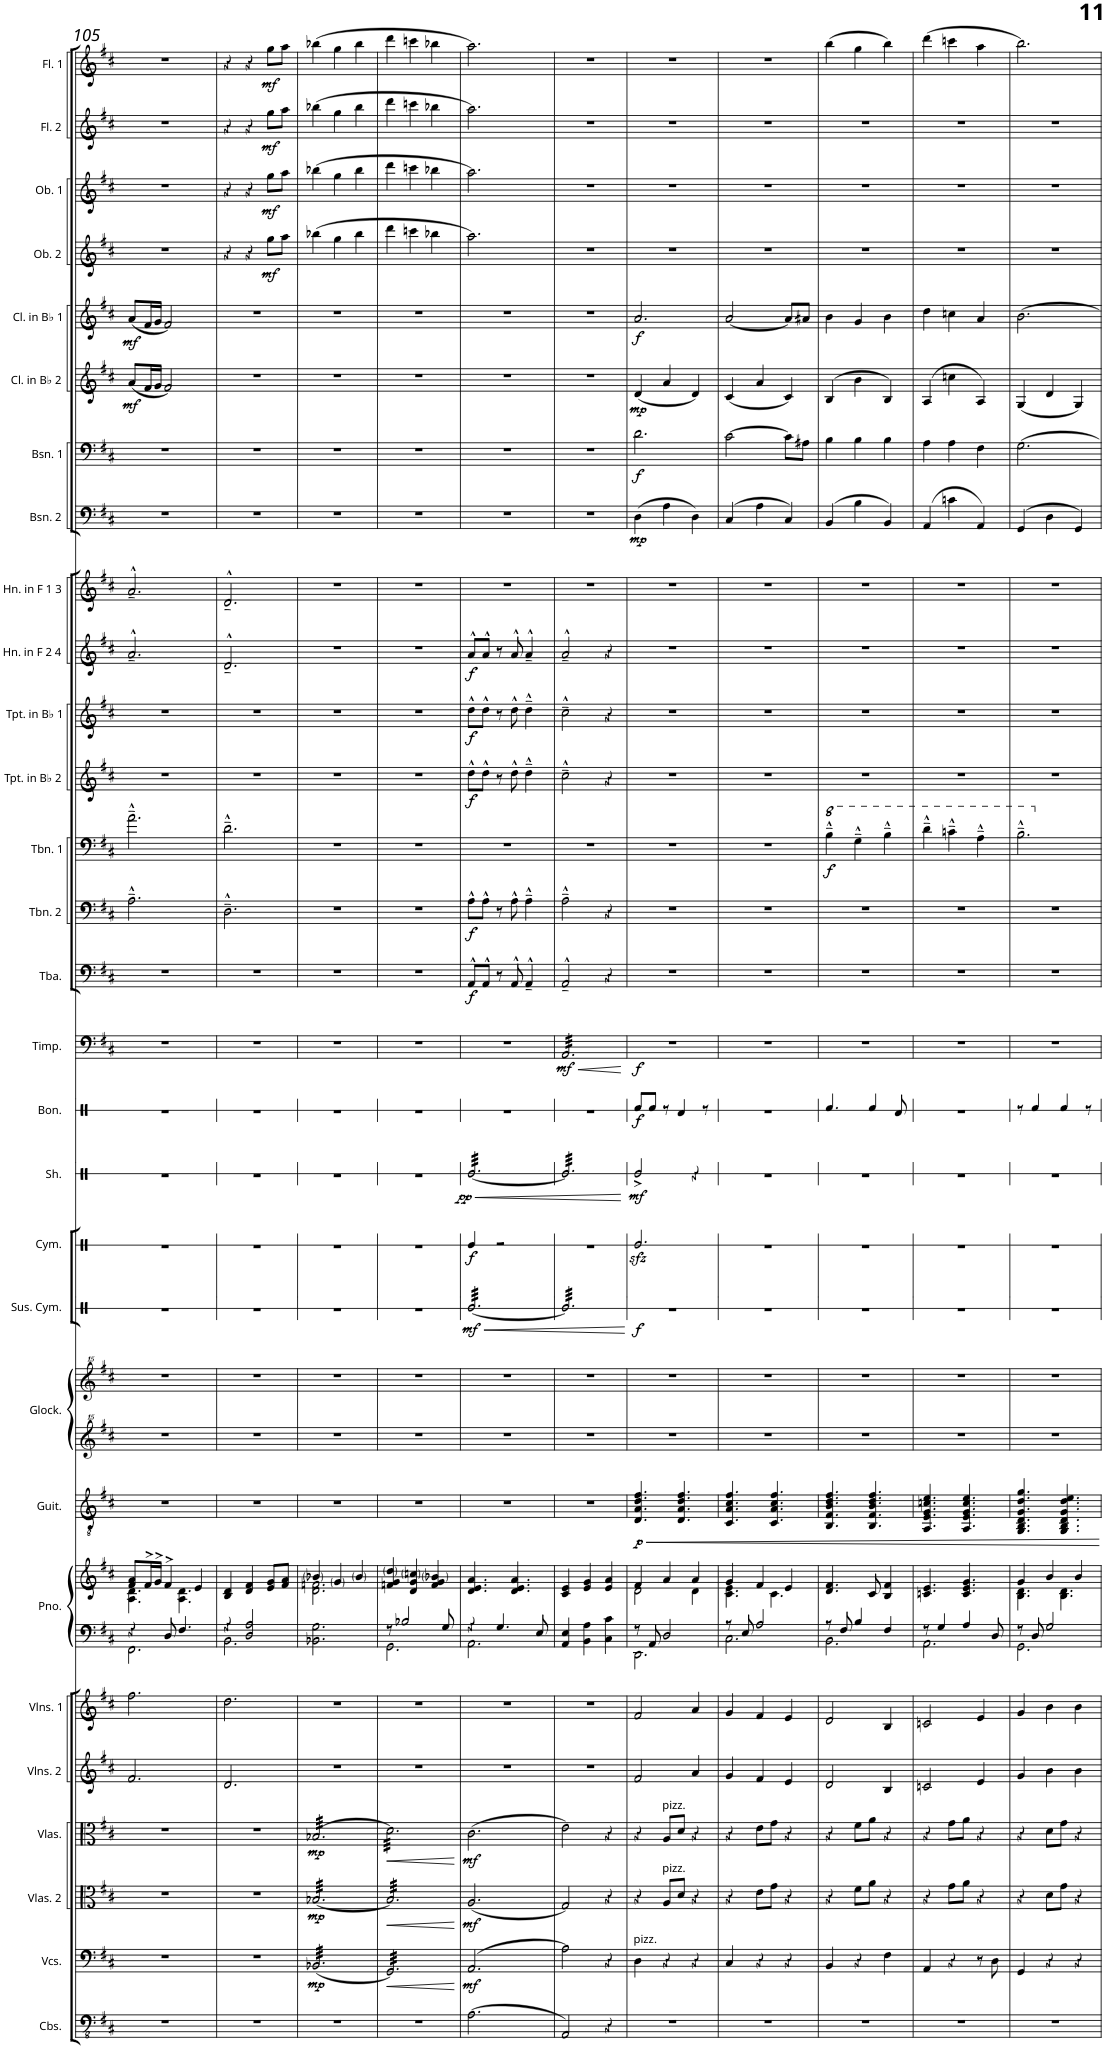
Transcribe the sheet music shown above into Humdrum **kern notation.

**kern	**kern	**dynam	**kern	**dynam	**kern	**dynam	**kern	**kern	**kern	**kern	**kern	**dynam	**kern	**kern	**kern	**dynam	**kern	**dynam	**kern	**dynam	**kern	**dynam	**kern	**dynam	**kern	**dynam	**kern	**dynam	**kern	**dynam	**kern	**dynam	**kern	**dynam	**kern	**dynam	**kern	**kern	**dynam	**kern	**dynam	**kern	**dynam	**kern	**dynam	**kern	**dynam	**kern	**dynam	**kern	**dynam	**kern	**dynam
*part29	*part28	*part28	*part27	*part27	*part26	*part26	*part25	*part24	*part23	*part23	*part22	*part22	*part21	*part21	*part20	*part20	*part19	*part19	*part18	*part18	*part17	*part17	*part16	*part16	*part15	*part15	*part14	*part14	*part13	*part13	*part12	*part12	*part11	*part11	*part10	*part10	*part9	*part8	*part8	*part7	*part7	*part6	*part6	*part5	*part5	*part4	*part4	*part3	*part3	*part2	*part2	*part1	*part1
*staff31	*staff30	*staff30	*staff29	*staff29	*staff28	*staff28	*staff27	*staff26	*staff25	*staff24	*staff23	*staff23	*staff22	*staff21	*staff20	*staff20	*staff19	*staff19	*staff18	*staff18	*staff17	*staff17	*staff16	*staff16	*staff15	*staff15	*staff14	*staff14	*staff13	*staff13	*staff12	*staff12	*staff11	*staff11	*staff10	*staff10	*staff9	*staff8	*staff8	*staff7	*staff7	*staff6	*staff6	*staff5	*staff5	*staff4	*staff4	*staff3	*staff3	*staff2	*staff2	*staff1	*staff1
*I"Contrabasses	*I"Violoncellos	*	*I"Violas 2	*	*I"Violas	*	*I"Violins 2	*I"Violins 1	*I"Piano	*	*I"Classical Guitar	*	*I"Glockenspiel	*	*I"Suspended Cymbal	*	*I"Cymbals	*	*I"Shaker	*	*I"Bongos	*	*I"Timpani	*	*I"Tuba	*	*I"Trombone 2	*	*I"Trombone 1	*	*I"Trumpet in Bb 2	*	*I"Trumpet in Bb 1	*	*I"Horn in F 2 &amp; 4	*	*I"Horn in F 1 &amp; 3	*I"Bassoon 2	*	*I"Bassoon 1	*	*I"Clarinet in Bb 2	*	*I"Clarinet in Bb 1	*	*I"Oboe 2	*	*I"Oboe 1	*	*I"Flute 2	*	*I"Flute 1	*
*I'Cbs.	*I'Vcs.	*	*I'Vlas. 2	*	*I'Vlas.	*	*I'Vlns. 2	*I'Vlns. 1	*I'Pno.	*	*I'Guit.	*	*I'Glock.	*	*I'Sus. Cym.	*	*I'Cym.	*	*I'Sh.	*	*I'Bon.	*	*I'Timp.	*	*I'Tba.	*	*I'Tbn. 2	*	*I'Tbn. 1	*	*I'Tpt. in Bb 2	*	*I'Tpt. in Bb 1	*	*I'Hn. in F 2 4	*	*I'Hn. in F 1 3	*I'Bsn. 2	*	*I'Bsn. 1	*	*I'Cl. in Bb 2	*	*I'Cl. in Bb 1	*	*I'Ob. 2	*	*I'Ob. 1	*	*I'Fl. 2	*	*I'Fl. 1	*
!!LO:PB:g=z
*clefFv4	*clefF4	*	*clefC3	*	*clefC3	*	*clefG2	*clefG2	*clefF4	*clefG2	*clefGv2	*	*clefG^^2	*clefG^^2	*clefX	*	*clefX	*	*clefX	*	*clefX	*	*clefF4	*	*clefF4	*	*clefF4	*	*clefF4	*	*clefG2	*	*clefG2	*	*clefG2	*	*clefG2	*clefF4	*	*clefF4	*	*clefG2	*	*clefG2	*	*clefG2	*	*clefG2	*	*clefG2	*	*clefG2	*
*	*	*	*	*	*	*	*	*	*	*	*	*	*	*	*	*	*	*	*	*	*	*	*	*	*	*	*	*	*	*	*Trd1c2	*	*Trd1c2	*	*Trd4c7	*	*Trd4c7	*	*	*	*	*Trd1c2	*	*Trd1c2	*	*	*	*	*	*	*	*	*
*k[f#c#]	*k[f#c#]	*	*k[f#c#]	*	*k[f#c#]	*	*k[f#c#]	*k[f#c#]	*k[f#c#]	*k[f#c#]	*k[f#c#]	*	*k[f#c#]	*k[f#c#]	*k[]	*	*k[]	*	*k[]	*	*k[]	*	*k[f#c#]	*	*k[f#c#]	*	*k[f#c#]	*	*k[f#c#]	*	*k[f#c#]	*	*k[f#c#]	*	*k[f#c#]	*	*k[f#c#]	*k[f#c#]	*	*k[f#c#]	*	*k[f#c#]	*	*k[f#c#]	*	*k[f#c#]	*	*k[f#c#]	*	*k[f#c#]	*	*k[f#c#]	*
*M3/4	*M3/4	*	*M3/4	*	*M3/4	*	*M3/4	*M3/4	*M3/4	*M3/4	*M3/4	*	*M3/4	*M3/4	*M3/4	*	*M3/4	*	*M3/4	*	*M3/4	*	*M3/4	*	*M3/4	*	*M3/4	*	*M3/4	*	*M3/4	*	*M3/4	*	*M3/4	*	*M3/4	*M3/4	*	*M3/4	*	*M3/4	*	*M3/4	*	*M3/4	*	*M3/4	*	*M3/4	*	*M3/4	*
=105	=105	=105	=105	=105	=105	=105	=105	=105	=105	=105	=105	=105	=105	=105	=105	=105	=105	=105	=105	=105	=105	=105	=105	=105	=105	=105	=105	=105	=105	=105	=105	=105	=105	=105	=105	=105	=105	=105	=105	=105	=105	=105	=105	=105	=105	=105	=105	=105	=105	=105	=105	=105	=105
*	*	*	*	*	*	*	*	*	*^	*^	*	*	*	*	*	*	*	*	*	*	*	*	*	*	*	*	*	*	*	*	*	*	*	*	*	*	*	*	*	*	*	*	*	*	*	*	*	*	*	*	*	*	*
!	!	!	!	!	!	!	!	!	!	!	!	!	!	!	!	!	!	!	!	!	!	!	!	!	!	!	!	!	!	!	!	!	!	!	!	!	!	!	!	!	!	!	!	!	!LO:DY:b	!	!LO:DY:b	!	!	!	!	!	!	!	!
2.r	2.r	.	2.r	.	2.r	.	2.f#/	2.ff#\	4r	2.FF#\	8f#/ 8a/L	4.A\ 4.d\	2.r	.	2.r	2.r	2.r	.	2.r	.	2.r	.	2.r	.	2.r	.	2.r	.	2.A~^^\	.	2.a~^^\	.	2.r	.	2.r	.	2.a~^^/	.	2.a~^^/	2.r	.	2.r	.	(8a/L	mf	(8a/L	mf	2.r	.	2.r	.	2.r	.	2.r	.
.	.	.	.	.	.	.	.	.	.	.	16f#^/L	.	.	.	.	.	.	.	.	.	.	.	.	.	.	.	.	.	.	.	.	.	.	.	.	.	.	.	.	.	.	.	.	16f#/L	.	16f#/L	.	.	.	.	.	.	.	.	.
.	.	.	.	.	.	.	.	.	.	.	16g^/JJ	.	.	.	.	.	.	.	.	.	.	.	.	.	.	.	.	.	.	.	.	.	.	.	.	.	.	.	.	.	.	.	.	16g/JJ	.	16g/JJ	.	.	.	.	.	.	.	.	.
.	.	.	.	.	.	.	.	.	8D/	.	4f#^/	.	.	.	.	.	.	.	.	.	.	.	.	.	.	.	.	.	.	.	.	.	.	.	.	.	.	.	.	.	.	.	.	2f#/)	.	2f#/)	.	.	.	.	.	.	.	.	.
.	.	.	.	.	.	.	.	.	4.F#/	.	.	4.A\ 4.d\	.	.	.	.	.	.	.	.	.	.	.	.	.	.	.	.	.	.	.	.	.	.	.	.	.	.	.	.	.	.	.	.	.	.	.	.	.	.	.	.	.	.	.
.	.	.	.	.	.	.	.	.	.	.	4e/	.	.	.	.	.	.	.	.	.	.	.	.	.	.	.	.	.	.	.	.	.	.	.	.	.	.	.	.	.	.	.	.	.	.	.	.	.	.	.	.	.	.	.	.
*	*	*	*	*	*	*	*	*	*	*	*v	*v	*	*	*	*	*	*	*	*	*	*	*	*	*	*	*	*	*	*	*	*	*	*	*	*	*	*	*	*	*	*	*	*	*	*	*	*	*	*	*	*	*	*	*
=106	=106	=106	=106	=106	=106	=106	=106	=106	=106	=106	=106	=106	=106	=106	=106	=106	=106	=106	=106	=106	=106	=106	=106	=106	=106	=106	=106	=106	=106	=106	=106	=106	=106	=106	=106	=106	=106	=106	=106	=106	=106	=106	=106	=106	=106	=106	=106	=106	=106	=106	=106	=106	=106	=106
2.r	2.r	.	2.r	.	2.r	.	2.d/	2.dd\	4r	2.BB\	4B/ 4d/	2.r	.	2.r	2.r	2.r	.	2.r	.	2.r	.	2.r	.	2.r	.	2.r	.	2.D~^^\	.	2.d~^^\	.	2.r	.	2.r	.	2.d~^^/	.	2.d~^^/	2.r	.	2.r	.	2.r	.	2.r	.	4r	.	4r	.	4r	.	4r	.
.	.	.	.	.	.	.	.	.	2D/ 2A/	.	4d/ 4f#/	.	.	.	.	.	.	.	.	.	.	.	.	.	.	.	.	.	.	.	.	.	.	.	.	.	.	.	.	.	.	.	.	.	.	.	4r	.	4r	.	4r	.	4r	.
!	!	!	!	!	!	!	!	!	!	!	!	!	!	!	!	!	!	!	!	!	!	!	!	!	!	!	!	!	!	!	!	!	!	!	!	!	!	!	!	!	!	!	!	!	!	!	!	!LO:DY:b	!	!LO:DY:b	!	!LO:DY:b	!	!LO:DY:b
.	.	.	.	.	.	.	.	.	.	.	8e/ 8g/L	.	.	.	.	.	.	.	.	.	.	.	.	.	.	.	.	.	.	.	.	.	.	.	.	.	.	.	.	.	.	.	.	.	.	.	8gg\L	mf	8gg\L	mf	8gg\L	mf	8gg\L	mf
.	.	.	.	.	.	.	.	.	.	.	8f#/ 8a/J	.	.	.	.	.	.	.	.	.	.	.	.	.	.	.	.	.	.	.	.	.	.	.	.	.	.	.	.	.	.	.	.	.	.	.	8aa\J	.	8aa\J	.	8aa\J	.	8aa\J	.
*	*	*	*	*	*	*	*	*	*v	*v	*	*	*	*	*	*	*	*	*	*	*	*	*	*	*	*	*	*	*	*	*	*	*	*	*	*	*	*	*	*	*	*	*	*	*	*	*	*	*	*	*	*	*	*
=107	=107	=107	=107	=107	=107	=107	=107	=107	=107	=107	=107	=107	=107	=107	=107	=107	=107	=107	=107	=107	=107	=107	=107	=107	=107	=107	=107	=107	=107	=107	=107	=107	=107	=107	=107	=107	=107	=107	=107	=107	=107	=107	=107	=107	=107	=107	=107	=107	=107	=107	=107	=107	=107
*	*	*	*	*	*	*	*	*	*	*^	*	*	*	*	*	*	*	*	*	*	*	*	*	*	*	*	*	*	*	*	*	*	*	*	*	*	*	*	*	*	*	*	*	*	*	*	*	*	*	*	*	*	*
!	!	!LO:DY:b	!	!LO:DY:b	!	!LO:DY:b	!	!	!	!	!	!	!	!	!	!	!	!	!	!	!	!	!	!	!	!	!	!	!	!	!	!	!	!	!	!	!	!	!	!	!	!	!	!	!	!	!	!	!	!	!	!	!	!
*	*tremolo	*	*	*	*	*	*	*	*	*	*	*	*	*	*	*	*	*	*	*	*	*	*	*	*	*	*	*	*	*	*	*	*	*	*	*	*	*	*	*	*	*	*	*	*	*	*	*	*	*	*	*	*	*
*	*	*	*tremolo	*	*	*	*	*	*	*	*	*	*	*	*	*	*	*	*	*	*	*	*	*	*	*	*	*	*	*	*	*	*	*	*	*	*	*	*	*	*	*	*	*	*	*	*	*	*	*	*	*	*	*
*	*	*	*	*	*tremolo	*	*	*	*	*	*	*	*	*	*	*	*	*	*	*	*	*	*	*	*	*	*	*	*	*	*	*	*	*	*	*	*	*	*	*	*	*	*	*	*	*	*	*	*	*	*	*	*	*
2.r	(32BB-X/LLL	mp	[32B-X/LLL	mp	(32B-X/LLL	mp	2.r	2.r	2.BB-X\ 2.G\	4b-X/	2.d\ 2.fn\	2.r	.	2.r	2.r	2.r	.	2.r	.	2.r	.	2.r	.	2.r	.	2.r	.	2.r	.	2.r	.	2.r	.	2.r	.	2.r	.	2.r	2.r	.	2.r	.	2.r	.	2.r	.	(4bb-X\	.	(4bb-X\	.	(4bb-X\	.	(4bb-X\	.
.	(32BB-X/	.	32B-X/	.	(32B-X/	.	.	.	.	.	.	.	.	.	.	.	.	.	.	.	.	.	.	.	.	.	.	.	.	.	.	.	.	.	.	.	.	.	.	.	.	.	.	.	.	.	.	.	.	.	.	.	.	.
.	(32BB-X/	.	32B-X/	.	(32B-X/	.	.	.	.	.	.	.	.	.	.	.	.	.	.	.	.	.	.	.	.	.	.	.	.	.	.	.	.	.	.	.	.	.	.	.	.	.	.	.	.	.	.	.	.	.	.	.	.	.
.	(32BB-X/	.	32B-X/	.	(32B-X/	.	.	.	.	.	.	.	.	.	.	.	.	.	.	.	.	.	.	.	.	.	.	.	.	.	.	.	.	.	.	.	.	.	.	.	.	.	.	.	.	.	.	.	.	.	.	.	.	.
.	(32BB-X/	.	32B-X/	.	(32B-X/	.	.	.	.	.	.	.	.	.	.	.	.	.	.	.	.	.	.	.	.	.	.	.	.	.	.	.	.	.	.	.	.	.	.	.	.	.	.	.	.	.	.	.	.	.	.	.	.	.
.	(32BB-X/	.	32B-X/	.	(32B-X/	.	.	.	.	.	.	.	.	.	.	.	.	.	.	.	.	.	.	.	.	.	.	.	.	.	.	.	.	.	.	.	.	.	.	.	.	.	.	.	.	.	.	.	.	.	.	.	.	.
.	(32BB-X/	.	32B-X/	.	(32B-X/	.	.	.	.	.	.	.	.	.	.	.	.	.	.	.	.	.	.	.	.	.	.	.	.	.	.	.	.	.	.	.	.	.	.	.	.	.	.	.	.	.	.	.	.	.	.	.	.	.
.	(32BB-X/	.	32B-X/	.	(32B-X/	.	.	.	.	.	.	.	.	.	.	.	.	.	.	.	.	.	.	.	.	.	.	.	.	.	.	.	.	.	.	.	.	.	.	.	.	.	.	.	.	.	.	.	.	.	.	.	.	.
.	(32BB-X/	.	32B-X/	.	(32B-X/	.	.	.	.	4g/	.	.	.	.	.	.	.	.	.	.	.	.	.	.	.	.	.	.	.	.	.	.	.	.	.	.	.	.	.	.	.	.	.	.	.	.	4gg\	.	4gg\	.	4gg\	.	4gg\	.
.	(32BB-X/	.	32B-X/	.	(32B-X/	.	.	.	.	.	.	.	.	.	.	.	.	.	.	.	.	.	.	.	.	.	.	.	.	.	.	.	.	.	.	.	.	.	.	.	.	.	.	.	.	.	.	.	.	.	.	.	.	.
.	(32BB-X/	.	32B-X/	.	(32B-X/	.	.	.	.	.	.	.	.	.	.	.	.	.	.	.	.	.	.	.	.	.	.	.	.	.	.	.	.	.	.	.	.	.	.	.	.	.	.	.	.	.	.	.	.	.	.	.	.	.
.	(32BB-X/	.	32B-X/	.	(32B-X/	.	.	.	.	.	.	.	.	.	.	.	.	.	.	.	.	.	.	.	.	.	.	.	.	.	.	.	.	.	.	.	.	.	.	.	.	.	.	.	.	.	.	.	.	.	.	.	.	.
.	(32BB-X/	.	32B-X/	.	(32B-X/	.	.	.	.	.	.	.	.	.	.	.	.	.	.	.	.	.	.	.	.	.	.	.	.	.	.	.	.	.	.	.	.	.	.	.	.	.	.	.	.	.	.	.	.	.	.	.	.	.
.	(32BB-X/	.	32B-X/	.	(32B-X/	.	.	.	.	.	.	.	.	.	.	.	.	.	.	.	.	.	.	.	.	.	.	.	.	.	.	.	.	.	.	.	.	.	.	.	.	.	.	.	.	.	.	.	.	.	.	.	.	.
.	(32BB-X/	.	32B-X/	.	(32B-X/	.	.	.	.	.	.	.	.	.	.	.	.	.	.	.	.	.	.	.	.	.	.	.	.	.	.	.	.	.	.	.	.	.	.	.	.	.	.	.	.	.	.	.	.	.	.	.	.	.
.	(32BB-X/	.	32B-X/	.	(32B-X/	.	.	.	.	.	.	.	.	.	.	.	.	.	.	.	.	.	.	.	.	.	.	.	.	.	.	.	.	.	.	.	.	.	.	.	.	.	.	.	.	.	.	.	.	.	.	.	.	.
.	(32BB-X/	.	32B-X/	.	(32B-X/	.	.	.	.	4b-/	.	.	.	.	.	.	.	.	.	.	.	.	.	.	.	.	.	.	.	.	.	.	.	.	.	.	.	.	.	.	.	.	.	.	.	.	4bb-\	.	4bb-\	.	4bb-\	.	4bb-\	.
.	(32BB-X/	.	32B-X/	.	(32B-X/	.	.	.	.	.	.	.	.	.	.	.	.	.	.	.	.	.	.	.	.	.	.	.	.	.	.	.	.	.	.	.	.	.	.	.	.	.	.	.	.	.	.	.	.	.	.	.	.	.
.	(32BB-X/	.	32B-X/	.	(32B-X/	.	.	.	.	.	.	.	.	.	.	.	.	.	.	.	.	.	.	.	.	.	.	.	.	.	.	.	.	.	.	.	.	.	.	.	.	.	.	.	.	.	.	.	.	.	.	.	.	.
.	(32BB-X/	.	32B-X/	.	(32B-X/	.	.	.	.	.	.	.	.	.	.	.	.	.	.	.	.	.	.	.	.	.	.	.	.	.	.	.	.	.	.	.	.	.	.	.	.	.	.	.	.	.	.	.	.	.	.	.	.	.
.	(32BB-X/	.	32B-X/	.	(32B-X/	.	.	.	.	.	.	.	.	.	.	.	.	.	.	.	.	.	.	.	.	.	.	.	.	.	.	.	.	.	.	.	.	.	.	.	.	.	.	.	.	.	.	.	.	.	.	.	.	.
.	(32BB-X/	.	32B-X/	.	(32B-X/	.	.	.	.	.	.	.	.	.	.	.	.	.	.	.	.	.	.	.	.	.	.	.	.	.	.	.	.	.	.	.	.	.	.	.	.	.	.	.	.	.	.	.	.	.	.	.	.	.
.	(32BB-X/	.	32B-X/	.	(32B-X/	.	.	.	.	.	.	.	.	.	.	.	.	.	.	.	.	.	.	.	.	.	.	.	.	.	.	.	.	.	.	.	.	.	.	.	.	.	.	.	.	.	.	.	.	.	.	.	.	.
.	(32BB-X/JJJ	.	32B-X/JJJ	.	(32B-X/JJJ	.	.	.	.	.	.	.	.	.	.	.	.	.	.	.	.	.	.	.	.	.	.	.	.	.	.	.	.	.	.	.	.	.	.	.	.	.	.	.	.	.	.	.	.	.	.	.	.	.
*	*	*	*	*	*	*	*	*	*	*v	*v	*	*	*	*	*	*	*	*	*	*	*	*	*	*	*	*	*	*	*	*	*	*	*	*	*	*	*	*	*	*	*	*	*	*	*	*	*	*	*	*	*	*	*
=108	=108	=108	=108	=108	=108	=108	=108	=108	=108	=108	=108	=108	=108	=108	=108	=108	=108	=108	=108	=108	=108	=108	=108	=108	=108	=108	=108	=108	=108	=108	=108	=108	=108	=108	=108	=108	=108	=108	=108	=108	=108	=108	=108	=108	=108	=108	=108	=108	=108	=108	=108	=108	=108
!	!	!	!	!LO:HP:b	!	!	!	!	!	!	!	!	!	!	!	!	!	!	!	!	!	!	!	!	!	!	!	!	!	!	!	!	!	!	!	!	!	!	!	!	!	!	!	!	!	!	!	!	!	!	!	!	!
*	*	*	*	*	*	*	*	*	*^	*	*	*	*	*	*	*	*	*	*	*	*	*	*	*	*	*	*	*	*	*	*	*	*	*	*	*	*	*	*	*	*	*	*	*	*	*	*	*	*	*	*	*	*
2.r	32GG/)LLL	.	32B-/]LLL	<	32d\)LLL	.	2.r	2.r	8r	2.GG\	4fn/ 4g/ 4dd/	2.r	.	2.r	2.r	2.r	.	2.r	.	2.r	.	2.r	.	2.r	.	2.r	.	2.r	.	2.r	.	2.r	.	2.r	.	2.r	.	2.r	2.r	.	2.r	.	2.r	.	2.r	.	4ddd\	.	4ddd\	.	4ddd\	.	4ddd\	.
.	32GG/)	.	32B-/	.	32d\)	.	.	.	.	.	.	.	.	.	.	.	.	.	.	.	.	.	.	.	.	.	.	.	.	.	.	.	.	.	.	.	.	.	.	.	.	.	.	.	.	.	.	.	.	.	.	.	.	.
.	32GG/)	.	32B-/	.	32d\)	.	.	.	.	.	.	.	.	.	.	.	.	.	.	.	.	.	.	.	.	.	.	.	.	.	.	.	.	.	.	.	.	.	.	.	.	.	.	.	.	.	.	.	.	.	.	.	.	.
.	32GG/)	.	32B-/	.	32d\)	.	.	.	.	.	.	.	.	.	.	.	.	.	.	.	.	.	.	.	.	.	.	.	.	.	.	.	.	.	.	.	.	.	.	.	.	.	.	.	.	.	.	.	.	.	.	.	.	.
.	32GG/)	.	32B-/	.	32d\)	.	.	.	2B-X/	.	.	.	.	.	.	.	.	.	.	.	.	.	.	.	.	.	.	.	.	.	.	.	.	.	.	.	.	.	.	.	.	.	.	.	.	.	.	.	.	.	.	.	.	.
.	32GG/)	.	32B-/	.	32d\)	.	.	.	.	.	.	.	.	.	.	.	.	.	.	.	.	.	.	.	.	.	.	.	.	.	.	.	.	.	.	.	.	.	.	.	.	.	.	.	.	.	.	.	.	.	.	.	.	.
.	32GG/)	.	32B-/	.	32d\)	.	.	.	.	.	.	.	.	.	.	.	.	.	.	.	.	.	.	.	.	.	.	.	.	.	.	.	.	.	.	.	.	.	.	.	.	.	.	.	.	.	.	.	.	.	.	.	.	.
.	32GG/)	.	32B-/	.	32d\)	.	.	.	.	.	.	.	.	.	.	.	.	.	.	.	.	.	.	.	.	.	.	.	.	.	.	.	.	.	.	.	.	.	.	.	.	.	.	.	.	.	.	.	.	.	.	.	.	.
.	32GG/)	.	32B-/	.	32d\)	.	.	.	.	.	4d/ 4g/ 4ccn/	.	.	.	.	.	.	.	.	.	.	.	.	.	.	.	.	.	.	.	.	.	.	.	.	.	.	.	.	.	.	.	.	.	.	.	4cccn\	.	4cccn\	.	4cccn\	.	4cccn\	.
.	32GG/)	.	32B-/	.	32d\)	.	.	.	.	.	.	.	.	.	.	.	.	.	.	.	.	.	.	.	.	.	.	.	.	.	.	.	.	.	.	.	.	.	.	.	.	.	.	.	.	.	.	.	.	.	.	.	.	.
.	32GG/)	.	32B-/	.	32d\)	.	.	.	.	.	.	.	.	.	.	.	.	.	.	.	.	.	.	.	.	.	.	.	.	.	.	.	.	.	.	.	.	.	.	.	.	.	.	.	.	.	.	.	.	.	.	.	.	.
.	32GG/)	.	32B-/	.	32d\)	.	.	.	.	.	.	.	.	.	.	.	.	.	.	.	.	.	.	.	.	.	.	.	.	.	.	.	.	.	.	.	.	.	.	.	.	.	.	.	.	.	.	.	.	.	.	.	.	.
.	32GG/)	.	32B-/	.	32d\)	.	.	.	.	.	.	.	.	.	.	.	.	.	.	.	.	.	.	.	.	.	.	.	.	.	.	.	.	.	.	.	.	.	.	.	.	.	.	.	.	.	.	.	.	.	.	.	.	.
.	32GG/)	.	32B-/	.	32d\)	.	.	.	.	.	.	.	.	.	.	.	.	.	.	.	.	.	.	.	.	.	.	.	.	.	.	.	.	.	.	.	.	.	.	.	.	.	.	.	.	.	.	.	.	.	.	.	.	.
.	32GG/)	.	32B-/	.	32d\)	.	.	.	.	.	.	.	.	.	.	.	.	.	.	.	.	.	.	.	.	.	.	.	.	.	.	.	.	.	.	.	.	.	.	.	.	.	.	.	.	.	.	.	.	.	.	.	.	.
.	32GG/)	.	32B-/	.	32d\)	.	.	.	.	.	.	.	.	.	.	.	.	.	.	.	.	.	.	.	.	.	.	.	.	.	.	.	.	.	.	.	.	.	.	.	.	.	.	.	.	.	.	.	.	.	.	.	.	.
.	32GG/)	.	32B-/	.	32d\)	.	.	.	.	.	4f/ 4g/ 4b-X/	.	.	.	.	.	.	.	.	.	.	.	.	.	.	.	.	.	.	.	.	.	.	.	.	.	.	.	.	.	.	.	.	.	.	.	4bb-X\	.	4bb-X\	.	4bb-X\	.	4bb-X\	.
.	32GG/)	.	32B-/	.	32d\)	.	.	.	.	.	.	.	.	.	.	.	.	.	.	.	.	.	.	.	.	.	.	.	.	.	.	.	.	.	.	.	.	.	.	.	.	.	.	.	.	.	.	.	.	.	.	.	.	.
.	32GG/)	.	32B-/	.	32d\)	.	.	.	.	.	.	.	.	.	.	.	.	.	.	.	.	.	.	.	.	.	.	.	.	.	.	.	.	.	.	.	.	.	.	.	.	.	.	.	.	.	.	.	.	.	.	.	.	.
.	32GG/)	.	32B-/	.	32d\)	.	.	.	.	.	.	.	.	.	.	.	.	.	.	.	.	.	.	.	.	.	.	.	.	.	.	.	.	.	.	.	.	.	.	.	.	.	.	.	.	.	.	.	.	.	.	.	.	.
.	32GG/)	.	32B-/	.	32d\)	.	.	.	8G/	.	.	.	.	.	.	.	.	.	.	.	.	.	.	.	.	.	.	.	.	.	.	.	.	.	.	.	.	.	.	.	.	.	.	.	.	.	.	.	.	.	.	.	.	.
.	32GG/)	.	32B-/	.	32d\)	.	.	.	.	.	.	.	.	.	.	.	.	.	.	.	.	.	.	.	.	.	.	.	.	.	.	.	.	.	.	.	.	.	.	.	.	.	.	.	.	.	.	.	.	.	.	.	.	.
.	32GG/)	.	32B-/	.	32d\)	.	.	.	.	.	.	.	.	.	.	.	.	.	.	.	.	.	.	.	.	.	.	.	.	.	.	.	.	.	.	.	.	.	.	.	.	.	.	.	.	.	.	.	.	.	.	.	.	.
.	32GG/)JJJ	.	32B-/JJJ	.	32d\)JJJ	.	.	.	.	.	.	.	.	.	.	.	.	.	.	.	.	.	.	.	.	.	.	.	.	.	.	.	.	.	.	.	.	.	.	.	.	.	.	.	.	.	.	.	.	.	.	.	.	.
*	*	*	*	*	*Xtremolo	*	*	*	*	*	*	*	*	*	*	*	*	*	*	*	*	*	*	*	*	*	*	*	*	*	*	*	*	*	*	*	*	*	*	*	*	*	*	*	*	*	*	*	*	*	*	*	*	*
*	*	*	*Xtremolo	*	*	*	*	*	*	*	*	*	*	*	*	*	*	*	*	*	*	*	*	*	*	*	*	*	*	*	*	*	*	*	*	*	*	*	*	*	*	*	*	*	*	*	*	*	*	*	*	*	*	*
*	*Xtremolo	*	*	*	*	*	*	*	*	*	*	*	*	*	*	*	*	*	*	*	*	*	*	*	*	*	*	*	*	*	*	*	*	*	*	*	*	*	*	*	*	*	*	*	*	*	*	*	*	*	*	*	*	*
*	*	*	*	*	*	*	*	*	*v	*v	*	*	*	*	*	*	*	*	*	*	*	*	*	*	*	*	*	*	*	*	*	*	*	*	*	*	*	*	*	*	*	*	*	*	*	*	*	*	*	*	*	*	*	*
.	.	.	.	[	.	.	.	.	.	.	.	.	.	.	.	.	.	.	.	.	.	.	.	.	.	.	.	.	.	.	.	.	.	.	.	.	.	.	.	.	.	.	.	.	.	.	.	.	.	.	.	.	.
=109	=109	=109	=109	=109	=109	=109	=109	=109	=109	=109	=109	=109	=109	=109	=109	=109	=109	=109	=109	=109	=109	=109	=109	=109	=109	=109	=109	=109	=109	=109	=109	=109	=109	=109	=109	=109	=109	=109	=109	=109	=109	=109	=109	=109	=109	=109	=109	=109	=109	=109	=109	=109	=109
*	*	*	*	*	*	*	*	*	*^	*	*	*	*	*	*	*	*	*	*	*	*	*	*	*	*	*	*	*	*	*	*	*	*	*	*	*	*	*	*	*	*	*	*	*	*	*	*	*	*	*	*	*	*
!	!	!LO:DY:b	!	!LO:DY:b	!	!LO:DY:b	!	!	!	!	!	!	!	!	!	!	!LO:DY:b	!	!LO:DY:b	!	!LO:DY:b	!	!	!	!	!	!LO:DY:b	!	!LO:DY:b	!	!	!	!LO:DY:b	!	!LO:DY:b	!	!LO:DY:b	!	!	!	!	!	!	!	!	!	!	!	!	!	!	!	!	!
*	*	*	*	*	*	*	*	*	*	*	*	*	*	*	*	*tremolo	*	*	*	*	*	*	*	*	*	*	*	*	*	*	*	*	*	*	*	*	*	*	*	*	*	*	*	*	*	*	*	*	*	*	*	*	*	*
*	*	*	*	*	*	*	*	*	*	*	*	*	*	*	*	*	*	*	*	*tremolo	*	*	*	*	*	*	*	*	*	*	*	*	*	*	*	*	*	*	*	*	*	*	*	*	*	*	*	*	*	*	*	*	*	*
(2.AA\	(2.AA/	mf	(2.A/	mf	(2.c#\	mf	2.r	2.r	4r	2.AA\	4.d/ 4.e/ 4.a/	2.r	.	2.r	2.r	[32Re/LLL	mf	4Re/	f	[32Re/LLL	pp	2.r	.	2.r	.	8AA^^/L	f	8A^^\L	f	2.r	.	8dd^^\L	f	8dd^^\L	f	8a^^/L	f	2.r	2.r	.	2.r	.	2.r	.	2.r	.	2.aa\)	.	2.aa\)	.	2.aa\)	.	2.aa\)	.
.	.	.	.	.	.	.	.	.	.	.	.	.	.	.	.	32Re/	.	.	.	32Re/	.	.	.	.	.	.	.	.	.	.	.	.	.	.	.	.	.	.	.	.	.	.	.	.	.	.	.	.	.	.	.	.	.	.
.	.	.	.	.	.	.	.	.	.	.	.	.	.	.	.	32Re/	.	.	.	32Re/	.	.	.	.	.	.	.	.	.	.	.	.	.	.	.	.	.	.	.	.	.	.	.	.	.	.	.	.	.	.	.	.	.	.
.	.	.	.	.	.	.	.	.	.	.	.	.	.	.	.	32Re/	.	.	.	32Re/	.	.	.	.	.	.	.	.	.	.	.	.	.	.	.	.	.	.	.	.	.	.	.	.	.	.	.	.	.	.	.	.	.	.
.	.	.	.	.	.	.	.	.	.	.	.	.	.	.	.	32Re/	.	.	.	32Re/	.	.	.	.	.	8AA^^/J	.	8A^^\J	.	.	.	8dd^^\J	.	8dd^^\J	.	8a^^/J	.	.	.	.	.	.	.	.	.	.	.	.	.	.	.	.	.	.
.	.	.	.	.	.	.	.	.	.	.	.	.	.	.	.	32Re/	.	.	.	32Re/	.	.	.	.	.	.	.	.	.	.	.	.	.	.	.	.	.	.	.	.	.	.	.	.	.	.	.	.	.	.	.	.	.	.
.	.	.	.	.	.	.	.	.	.	.	.	.	.	.	.	32Re/	.	.	.	32Re/	.	.	.	.	.	.	.	.	.	.	.	.	.	.	.	.	.	.	.	.	.	.	.	.	.	.	.	.	.	.	.	.	.	.
.	.	.	.	.	.	.	.	.	.	.	.	.	.	.	.	32Re/	.	.	.	32Re/	.	.	.	.	.	.	.	.	.	.	.	.	.	.	.	.	.	.	.	.	.	.	.	.	.	.	.	.	.	.	.	.	.	.
.	.	.	.	.	.	.	.	.	4.G/	.	.	.	.	.	.	32Re/	.	2r	.	32Re/	.	.	.	.	.	8r	.	8r	.	.	.	8r	.	8r	.	8r	.	.	.	.	.	.	.	.	.	.	.	.	.	.	.	.	.	.
.	.	.	.	.	.	.	.	.	.	.	.	.	.	.	.	32Re/	.	.	.	32Re/	.	.	.	.	.	.	.	.	.	.	.	.	.	.	.	.	.	.	.	.	.	.	.	.	.	.	.	.	.	.	.	.	.	.
.	.	.	.	.	.	.	.	.	.	.	.	.	.	.	.	32Re/	.	.	.	32Re/	.	.	.	.	.	.	.	.	.	.	.	.	.	.	.	.	.	.	.	.	.	.	.	.	.	.	.	.	.	.	.	.	.	.
.	.	.	.	.	.	.	.	.	.	.	.	.	.	.	.	32Re/	.	.	.	32Re/	.	.	.	.	.	.	.	.	.	.	.	.	.	.	.	.	.	.	.	.	.	.	.	.	.	.	.	.	.	.	.	.	.	.
.	.	.	.	.	.	.	.	.	.	.	4.d/ 4.e/ 4.a/	.	.	.	.	32Re/	.	.	.	32Re/	.	.	.	.	.	8AA^^/	.	8A^^\	.	.	.	8dd^^\	.	8dd^^\	.	8a^^/	.	.	.	.	.	.	.	.	.	.	.	.	.	.	.	.	.	.
.	.	.	.	.	.	.	.	.	.	.	.	.	.	.	.	32Re/	.	.	.	32Re/	.	.	.	.	.	.	.	.	.	.	.	.	.	.	.	.	.	.	.	.	.	.	.	.	.	.	.	.	.	.	.	.	.	.
.	.	.	.	.	.	.	.	.	.	.	.	.	.	.	.	32Re/	.	.	.	32Re/	.	.	.	.	.	.	.	.	.	.	.	.	.	.	.	.	.	.	.	.	.	.	.	.	.	.	.	.	.	.	.	.	.	.
.	.	.	.	.	.	.	.	.	.	.	.	.	.	.	.	32Re/	.	.	.	32Re/	.	.	.	.	.	.	.	.	.	.	.	.	.	.	.	.	.	.	.	.	.	.	.	.	.	.	.	.	.	.	.	.	.	.
.	.	.	.	.	.	.	.	.	.	.	.	.	.	.	.	32Re/	.	.	.	32Re/	.	.	.	.	.	4AA~^^/	.	4A~^^\	.	.	.	4dd~^^\	.	4dd~^^\	.	4a~^^/	.	.	.	.	.	.	.	.	.	.	.	.	.	.	.	.	.	.
.	.	.	.	.	.	.	.	.	.	.	.	.	.	.	.	32Re/	.	.	.	32Re/	.	.	.	.	.	.	.	.	.	.	.	.	.	.	.	.	.	.	.	.	.	.	.	.	.	.	.	.	.	.	.	.	.	.
.	.	.	.	.	.	.	.	.	.	.	.	.	.	.	.	32Re/	.	.	.	32Re/	.	.	.	.	.	.	.	.	.	.	.	.	.	.	.	.	.	.	.	.	.	.	.	.	.	.	.	.	.	.	.	.	.	.
.	.	.	.	.	.	.	.	.	.	.	.	.	.	.	.	32Re/	.	.	.	32Re/	.	.	.	.	.	.	.	.	.	.	.	.	.	.	.	.	.	.	.	.	.	.	.	.	.	.	.	.	.	.	.	.	.	.
.	.	.	.	.	.	.	.	.	8E/	.	.	.	.	.	.	32Re/	.	.	.	32Re/	.	.	.	.	.	.	.	.	.	.	.	.	.	.	.	.	.	.	.	.	.	.	.	.	.	.	.	.	.	.	.	.	.	.
.	.	.	.	.	.	.	.	.	.	.	.	.	.	.	.	32Re/	.	.	.	32Re/	.	.	.	.	.	.	.	.	.	.	.	.	.	.	.	.	.	.	.	.	.	.	.	.	.	.	.	.	.	.	.	.	.	.
.	.	.	.	.	.	.	.	.	.	.	.	.	.	.	.	32Re/	.	.	.	32Re/	.	.	.	.	.	.	.	.	.	.	.	.	.	.	.	.	.	.	.	.	.	.	.	.	.	.	.	.	.	.	.	.	.	.
.	.	.	.	.	.	.	.	.	.	.	.	.	.	.	.	32Re/JJJ	.	.	.	32Re/JJJ	.	.	.	.	.	.	.	.	.	.	.	.	.	.	.	.	.	.	.	.	.	.	.	.	.	.	.	.	.	.	.	.	.	.
*	*	*	*	*	*	*	*	*	*v	*v	*	*	*	*	*	*	*	*	*	*	*	*	*	*	*	*	*	*	*	*	*	*	*	*	*	*	*	*	*	*	*	*	*	*	*	*	*	*	*	*	*	*	*	*
=110	=110	=110	=110	=110	=110	=110	=110	=110	=110	=110	=110	=110	=110	=110	=110	=110	=110	=110	=110	=110	=110	=110	=110	=110	=110	=110	=110	=110	=110	=110	=110	=110	=110	=110	=110	=110	=110	=110	=110	=110	=110	=110	=110	=110	=110	=110	=110	=110	=110	=110	=110	=110	=110
!	!	!	!	!	!	!	!	!	!	!	!	!	!	!	!	!	!	!	!	!	!	!	!	!LO:DY:b	!	!	!	!	!	!	!	!	!	!	!	!	!	!	!	!	!	!	!	!	!	!	!	!	!	!	!	!	!
*	*	*	*	*	*	*	*	*	*	*	*	*	*	*	*	*	*	*	*	*	*	*	*tremolo	*	*	*	*	*	*	*	*	*	*	*	*	*	*	*	*	*	*	*	*	*	*	*	*	*	*	*	*	*	*
2AAA/)	2A\)	.	2G/)	.	2e\)	.	2.r	2.r	4AA/ 4E/	4c#/ 4e/	2.r	.	2.r	2.r	32Re/]LLL	.	2.r	.	32Re/]LLL	.	2.r	.	32AA/LLL	mf	2AA~^^/	.	2A~^^\	.	2.r	.	2cc#~^^\	.	2cc#~^^\	.	2a~^^/	.	2.r	2.r	.	2.r	.	2.r	.	2.r	.	2.r	.	2.r	.	2.r	.	2.r	.
.	.	.	.	.	.	.	.	.	.	.	.	.	.	.	32Re/	.	.	.	32Re/	.	.	.	32AA/	.	.	.	.	.	.	.	.	.	.	.	.	.	.	.	.	.	.	.	.	.	.	.	.	.	.	.	.	.	.
.	.	.	.	.	.	.	.	.	.	.	.	.	.	.	32Re/	.	.	.	32Re/	.	.	.	32AA/	.	.	.	.	.	.	.	.	.	.	.	.	.	.	.	.	.	.	.	.	.	.	.	.	.	.	.	.	.	.
.	.	.	.	.	.	.	.	.	.	.	.	.	.	.	32Re/	.	.	.	32Re/	.	.	.	32AA/	.	.	.	.	.	.	.	.	.	.	.	.	.	.	.	.	.	.	.	.	.	.	.	.	.	.	.	.	.	.
.	.	.	.	.	.	.	.	.	.	.	.	.	.	.	32Re/	.	.	.	32Re/	.	.	.	32AA/	.	.	.	.	.	.	.	.	.	.	.	.	.	.	.	.	.	.	.	.	.	.	.	.	.	.	.	.	.	.
.	.	.	.	.	.	.	.	.	.	.	.	.	.	.	32Re/	.	.	.	32Re/	.	.	.	32AA/	.	.	.	.	.	.	.	.	.	.	.	.	.	.	.	.	.	.	.	.	.	.	.	.	.	.	.	.	.	.
.	.	.	.	.	.	.	.	.	.	.	.	.	.	.	32Re/	.	.	.	32Re/	.	.	.	32AA/	.	.	.	.	.	.	.	.	.	.	.	.	.	.	.	.	.	.	.	.	.	.	.	.	.	.	.	.	.	.
.	.	.	.	.	.	.	.	.	.	.	.	.	.	.	32Re/	.	.	.	32Re/	.	.	.	32AA/	.	.	.	.	.	.	.	.	.	.	.	.	.	.	.	.	.	.	.	.	.	.	.	.	.	.	.	.	.	.
.	.	.	.	.	.	.	.	.	4BB\ 4A\	4e/ 4g/	.	.	.	.	32Re/	.	.	.	32Re/	.	.	.	32AA/	.	.	.	.	.	.	.	.	.	.	.	.	.	.	.	.	.	.	.	.	.	.	.	.	.	.	.	.	.	.
.	.	.	.	.	.	.	.	.	.	.	.	.	.	.	32Re/	.	.	.	32Re/	.	.	.	32AA/	.	.	.	.	.	.	.	.	.	.	.	.	.	.	.	.	.	.	.	.	.	.	.	.	.	.	.	.	.	.
.	.	.	.	.	.	.	.	.	.	.	.	.	.	.	32Re/	.	.	.	32Re/	.	.	.	32AA/	.	.	.	.	.	.	.	.	.	.	.	.	.	.	.	.	.	.	.	.	.	.	.	.	.	.	.	.	.	.
.	.	.	.	.	.	.	.	.	.	.	.	.	.	.	32Re/	.	.	.	32Re/	.	.	.	32AA/	.	.	.	.	.	.	.	.	.	.	.	.	.	.	.	.	.	.	.	.	.	.	.	.	.	.	.	.	.	.
.	.	.	.	.	.	.	.	.	.	.	.	.	.	.	32Re/	.	.	.	32Re/	.	.	.	32AA/	.	.	.	.	.	.	.	.	.	.	.	.	.	.	.	.	.	.	.	.	.	.	.	.	.	.	.	.	.	.
.	.	.	.	.	.	.	.	.	.	.	.	.	.	.	32Re/	.	.	.	32Re/	.	.	.	32AA/	.	.	.	.	.	.	.	.	.	.	.	.	.	.	.	.	.	.	.	.	.	.	.	.	.	.	.	.	.	.
.	.	.	.	.	.	.	.	.	.	.	.	.	.	.	32Re/	.	.	.	32Re/	.	.	.	32AA/	.	.	.	.	.	.	.	.	.	.	.	.	.	.	.	.	.	.	.	.	.	.	.	.	.	.	.	.	.	.
.	.	.	.	.	.	.	.	.	.	.	.	.	.	.	32Re/	.	.	.	32Re/	.	.	.	32AA/	.	.	.	.	.	.	.	.	.	.	.	.	.	.	.	.	.	.	.	.	.	.	.	.	.	.	.	.	.	.
4r	4r	.	4r	.	4r	.	.	.	4C#\ 4c#\	4e/ 4a/	.	.	.	.	32Re/	.	.	.	32Re/	.	.	.	32AA/	.	4r	.	4r	.	.	.	4r	.	4r	.	4r	.	.	.	.	.	.	.	.	.	.	.	.	.	.	.	.	.	.
.	.	.	.	.	.	.	.	.	.	.	.	.	.	.	32Re/	.	.	.	32Re/	.	.	.	32AA/	.	.	.	.	.	.	.	.	.	.	.	.	.	.	.	.	.	.	.	.	.	.	.	.	.	.	.	.	.	.
.	.	.	.	.	.	.	.	.	.	.	.	.	.	.	32Re/	.	.	.	32Re/	.	.	.	32AA/	.	.	.	.	.	.	.	.	.	.	.	.	.	.	.	.	.	.	.	.	.	.	.	.	.	.	.	.	.	.
.	.	.	.	.	.	.	.	.	.	.	.	.	.	.	32Re/	.	.	.	32Re/	.	.	.	32AA/	.	.	.	.	.	.	.	.	.	.	.	.	.	.	.	.	.	.	.	.	.	.	.	.	.	.	.	.	.	.
.	.	.	.	.	.	.	.	.	.	.	.	.	.	.	32Re/	.	.	.	32Re/	.	.	.	32AA/	.	.	.	.	.	.	.	.	.	.	.	.	.	.	.	.	.	.	.	.	.	.	.	.	.	.	.	.	.	.
.	.	.	.	.	.	.	.	.	.	.	.	.	.	.	32Re/	.	.	.	32Re/	.	.	.	32AA/	.	.	.	.	.	.	.	.	.	.	.	.	.	.	.	.	.	.	.	.	.	.	.	.	.	.	.	.	.	.
.	.	.	.	.	.	.	.	.	.	.	.	.	.	.	32Re/	.	.	.	32Re/	.	.	.	32AA/	.	.	.	.	.	.	.	.	.	.	.	.	.	.	.	.	.	.	.	.	.	.	.	.	.	.	.	.	.	.
.	.	.	.	.	.	.	.	.	.	.	.	.	.	.	32Re/JJJ	.	.	.	32Re/JJJ	.	.	.	32AA/JJJ	.	.	.	.	.	.	.	.	.	.	.	.	.	.	.	.	.	.	.	.	.	.	.	.	.	.	.	.	.	.
*	*	*	*	*	*	*	*	*	*	*	*	*	*	*	*	*	*	*	*	*	*	*	*Xtremolo	*	*	*	*	*	*	*	*	*	*	*	*	*	*	*	*	*	*	*	*	*	*	*	*	*	*	*	*	*	*
*	*	*	*	*	*	*	*	*	*	*	*	*	*	*	*	*	*	*	*Xtremolo	*	*	*	*	*	*	*	*	*	*	*	*	*	*	*	*	*	*	*	*	*	*	*	*	*	*	*	*	*	*	*	*	*	*
*	*	*	*	*	*	*	*	*	*	*	*	*	*	*	*Xtremolo	*	*	*	*	*	*	*	*	*	*	*	*	*	*	*	*	*	*	*	*	*	*	*	*	*	*	*	*	*	*	*	*	*	*	*	*	*	*
=111	=111	=111	=111	=111	=111	=111	=111	=111	=111	=111	=111	=111	=111	=111	=111	=111	=111	=111	=111	=111	=111	=111	=111	=111	=111	=111	=111	=111	=111	=111	=111	=111	=111	=111	=111	=111	=111	=111	=111	=111	=111	=111	=111	=111	=111	=111	=111	=111	=111	=111	=111	=111	=111
*	*	*	*	*	*	*	*	*	*^	*^	*	*	*	*	*	*	*	*	*	*	*	*	*	*	*	*	*	*	*	*	*	*	*	*	*	*	*	*	*	*	*	*	*	*	*	*	*	*	*	*	*	*	*
!	!LO:TX:a:t=pizz.	!	!	!	!	!	!	!	!	!	!	!	!	!	!	!	!	!	!	!	!	!	!	!	!	!	!	!	!	!	!	!	!	!	!	!	!	!	!	!	!	!	!	!	!	!	!	!	!	!	!	!	!	!	!
!	!	!	!	!	!	!	!	!	!	!	!	!	!	!LO:DY:b	!	!	!	!LO:DY:b	!	!	!	!LO:DY:b	!	!LO:DY:b	!	!LO:DY:b	!	!	!	!	!	!	!	!	!	!	!	!	!	!	!LO:DY:b	!	!LO:DY:b	!	!LO:DY:b	!	!LO:DY:b	!	!	!	!	!	!	!	!
2.r	4D\	.	4r	.	4r	.	2f#/	2f#/	8r	2.DD\	4f#/	2d\	4.D/ 4.A/ 4.d/ 4.f#/	p	2.r	2.r	2.r	f	2.Rezz</	.	2Re^/	mf	8Rf/L	f	2.r	f	2.r	.	2.r	.	2.r	.	2.r	.	2.r	.	2.r	.	2.r	(4D\	mp	2.d\	f	(4d/	mp	2.a/	f	2.r	.	2.r	.	2.r	.	2.r	.
.	.	.	.	.	.	.	.	.	8AA/	.	.	.	.	.	.	.	.	.	.	.	.	.	8Rf/J	.	.	.	.	.	.	.	.	.	.	.	.	.	.	.	.	.	.	.	.	.	.	.	.	.	.	.	.	.	.	.	.
!	!	!	!	!	!LO:TX:a:t=pizz.	!	!	!	!	!	!	!	!	!	!	!	!	!	!	!	!	!	!	!	!	!	!	!	!	!	!	!	!	!	!	!	!	!	!	!	!	!	!	!	!	!	!	!	!	!	!	!	!	!	!
!	!	!	!LO:TX:a:t=pizz.	!	!	!	!	!	!	!	!	!	!	!	!	!	!	!	!	!	!	!	!	!	!	!	!	!	!	!	!	!	!	!	!	!	!	!	!	!	!	!	!	!	!	!	!	!	!	!	!	!	!	!	!
.	4r	.	8A/L	.	8A/L	.	.	.	2D/	.	4a/	.	.	.	.	.	.	.	.	.	.	.	8r	.	.	.	.	.	.	.	.	.	.	.	.	.	.	.	.	4A\	.	.	.	4a/	.	.	.	.	.	.	.	.	.	.	.
.	.	.	8d/J	.	8d/J	.	.	.	.	.	.	.	4.D/ 4.A/ 4.d/ 4.f#/	.	.	.	.	.	.	.	.	.	4Rd/	.	.	.	.	.	.	.	.	.	.	.	.	.	.	.	.	.	.	.	.	.	.	.	.	.	.	.	.	.	.	.	.
.	4r	.	4r	.	4r	.	4a/	4a/	.	.	4a/	4d\	.	.	.	.	.	.	.	.	4r	.	.	.	.	.	.	.	.	.	.	.	.	.	.	.	.	.	.	4D\)	.	.	.	4d/)	.	.	.	.	.	.	.	.	.	.	.
.	.	.	.	.	.	.	.	.	.	.	.	.	.	.	.	.	.	.	.	.	.	.	8r	.	.	.	.	.	.	.	.	.	.	.	.	.	.	.	.	.	.	.	.	.	.	.	.	.	.	.	.	.	.	.	.
=112	=112	=112	=112	=112	=112	=112	=112	=112	=112	=112	=112	=112	=112	=112	=112	=112	=112	=112	=112	=112	=112	=112	=112	=112	=112	=112	=112	=112	=112	=112	=112	=112	=112	=112	=112	=112	=112	=112	=112	=112	=112	=112	=112	=112	=112	=112	=112	=112	=112	=112	=112	=112	=112	=112	=112
2.r	4C#/	.	4r	.	4r	.	4g/	4g/	8r	2.C#\	4g/	4.c#\ 4.e\	4.C#/ 4.A/ 4.c#/ 4.f#/	.	2.r	2.r	2.r	.	2.r	.	2.r	.	2.r	.	2.r	.	2.r	.	2.r	.	2.r	.	2.r	.	2.r	.	2.r	.	2.r	(4C#/	.	[2c#\	.	(4c#/	.	[2a/	.	2.r	.	2.r	.	2.r	.	2.r	.
.	.	.	.	.	.	.	.	.	8E/	.	.	.	.	.	.	.	.	.	.	.	.	.	.	.	.	.	.	.	.	.	.	.	.	.	.	.	.	.	.	.	.	.	.	.	.	.	.	.	.	.	.	.	.	.	.
.	4r	.	8e\L	.	8e\L	.	4f#/	4f#/	2A/	.	4f#/	.	.	.	.	.	.	.	.	.	.	.	.	.	.	.	.	.	.	.	.	.	.	.	.	.	.	.	.	4A\	.	.	.	4a/	.	.	.	.	.	.	.	.	.	.	.
.	.	.	8g\J	.	8g\J	.	.	.	.	.	.	4.c#\	4.C#/ 4.A/ 4.c#/ 4.f#/	.	.	.	.	.	.	.	.	.	.	.	.	.	.	.	.	.	.	.	.	.	.	.	.	.	.	.	.	.	.	.	.	.	.	.	.	.	.	.	.	.	.
.	4r	.	4r	.	4r	.	4e/	4e/	.	.	4e/	.	.	.	.	.	.	.	.	.	.	.	.	.	.	.	.	.	.	.	.	.	.	.	.	.	.	.	.	4C#/)	.	8c#\L]	.	4c#/)	.	8a/L]	.	.	.	.	.	.	.	.	.
.	.	.	.	.	.	.	.	.	.	.	.	.	.	.	.	.	.	.	.	.	.	.	.	.	.	.	.	.	.	.	.	.	.	.	.	.	.	.	.	.	.	8A#X\J	.	.	.	8a#X/J	.	.	.	.	.	.	.	.	.
*	*	*	*	*	*	*	*	*	*	*	*v	*v	*	*	*	*	*	*	*	*	*	*	*	*	*	*	*	*	*	*	*	*	*	*	*	*	*	*	*	*	*	*	*	*	*	*	*	*	*	*	*	*	*	*	*
=113	=113	=113	=113	=113	=113	=113	=113	=113	=113	=113	=113	=113	=113	=113	=113	=113	=113	=113	=113	=113	=113	=113	=113	=113	=113	=113	=113	=113	=113	=113	=113	=113	=113	=113	=113	=113	=113	=113	=113	=113	=113	=113	=113	=113	=113	=113	=113	=113	=113	=113	=113	=113	=113	=113
*	*	*	*	*	*	*	*	*	*	*	*	*	*	*	*	*	*	*	*	*	*	*	*	*	*	*	*	*	*	*8va	*	*	*	*	*	*	*	*	*	*	*	*	*	*	*	*	*	*	*	*	*	*	*	*
!	!	!	!	!	!	!	!	!	!	!	!	!	!	!	!	!	!	!	!	!	!	!	!	!	!	!	!	!	!	!	!LO:DY:b	!	!	!	!	!	!	!	!	!	!	!	!	!	!	!	!	!	!	!	!	!	!	!
2.r	4BB/	.	4r	.	4r	.	2d/	2d/	8r	2.BB\	4.d/ 4.f#/	4.BB/ 4.F#/ 4.B/ 4.d/ 4.f#/	.	2.r	2.r	2.r	.	2.r	.	2.r	.	4.Rf/	.	2.r	.	2.r	.	2.r	.	4b~^^\	f	2.r	.	2.r	.	2.r	.	2.r	(4BB/	.	4B\	.	(4B/	.	4b\	.	2.r	.	2.r	.	2.r	.	(4bb\	.
.	.	.	.	.	.	.	.	.	8F#/	.	.	.	.	.	.	.	.	.	.	.	.	.	.	.	.	.	.	.	.	.	.	.	.	.	.	.	.	.	.	.	.	.	.	.	.	.	.	.	.	.	.	.	.	.
.	4r	.	8f#\L	.	8f#\L	.	.	.	4B/	.	.	.	.	.	.	.	.	.	.	.	.	.	.	.	.	.	.	.	.	4g~^^\	.	.	.	.	.	.	.	.	4B\	.	4B\	.	4b\	.	4g/	.	.	.	.	.	.	.	4gg\	.
.	.	.	8a\J	.	8a\J	.	.	.	.	.	8c#/	4.BB/ 4.F#/ 4.B/ 4.d/ 4.f#/	.	.	.	.	.	.	.	.	.	4Rf/	.	.	.	.	.	.	.	.	.	.	.	.	.	.	.	.	.	.	.	.	.	.	.	.	.	.	.	.	.	.	.	.
.	4F#\	.	4r	.	4r	.	4B/	4B/	4F#/	.	4B/ 4f#/	.	.	.	.	.	.	.	.	.	.	.	.	.	.	.	.	.	.	4b~^^\	.	.	.	.	.	.	.	.	4BB/)	.	4B\	.	4B/)	.	4b\	.	.	.	.	.	.	.	4bb\)	.
.	.	.	.	.	.	.	.	.	.	.	.	.	.	.	.	.	.	.	.	.	.	8Rd/	.	.	.	.	.	.	.	.	.	.	.	.	.	.	.	.	.	.	.	.	.	.	.	.	.	.	.	.	.	.	.	.
=114	=114	=114	=114	=114	=114	=114	=114	=114	=114	=114	=114	=114	=114	=114	=114	=114	=114	=114	=114	=114	=114	=114	=114	=114	=114	=114	=114	=114	=114	=114	=114	=114	=114	=114	=114	=114	=114	=114	=114	=114	=114	=114	=114	=114	=114	=114	=114	=114	=114	=114	=114	=114	=114	=114
2.r	4AA/	.	4r	.	4r	.	2cn/	2cn/	8r	2.AA\	4.cn/ 4.e/	4.AA/ 4.E/ 4.G/ 4.cn/ 4.e/	.	2.r	2.r	2.r	.	2.r	.	2.r	.	2.r	.	2.r	.	2.r	.	2.r	.	4dd~^^\	.	2.r	.	2.r	.	2.r	.	2.r	(4AA/	.	4A\	.	(4A/	.	4dd\	.	2.r	.	2.r	.	2.r	.	(4ddd\	.
.	.	.	.	.	.	.	.	.	4G/	.	.	.	.	.	.	.	.	.	.	.	.	.	.	.	.	.	.	.	.	.	.	.	.	.	.	.	.	.	.	.	.	.	.	.	.	.	.	.	.	.	.	.	.	.
.	4r	.	8g\L	.	8g\L	.	.	.	.	.	.	.	.	.	.	.	.	.	.	.	.	.	.	.	.	.	.	.	.	4ccn~^^\	.	.	.	.	.	.	.	.	4cn\	.	4A\	.	4ccn\	.	4ccn\	.	.	.	.	.	.	.	4cccn\	.
.	.	.	8a\J	.	8a\J	.	.	.	4A/	.	4.c/ 4.e/ 4.g/	4.AA/ 4.E/ 4.G/ 4.c/ 4.e/	.	.	.	.	.	.	.	.	.	.	.	.	.	.	.	.	.	.	.	.	.	.	.	.	.	.	.	.	.	.	.	.	.	.	.	.	.	.	.	.	.	.
.	8r	.	4r	.	4r	.	4e/	4e/	.	.	.	.	.	.	.	.	.	.	.	.	.	.	.	.	.	.	.	.	.	4a~^^\	.	.	.	.	.	.	.	.	4AA/)	.	4F#\	.	4A/)	.	4a/	.	.	.	.	.	.	.	4aa\	.
.	8D\	.	.	.	.	.	.	.	8D/	.	.	.	.	.	.	.	.	.	.	.	.	.	.	.	.	.	.	.	.	.	.	.	.	.	.	.	.	.	.	.	.	.	.	.	.	.	.	.	.	.	.	.	.	.
=115	=115	=115	=115	=115	=115	=115	=115	=115	=115	=115	=115	=115	=115	=115	=115	=115	=115	=115	=115	=115	=115	=115	=115	=115	=115	=115	=115	=115	=115	=115	=115	=115	=115	=115	=115	=115	=115	=115	=115	=115	=115	=115	=115	=115	=115	=115	=115	=115	=115	=115	=115	=115	=115	=115
*	*	*	*	*	*	*	*	*	*	*	*^	*	*	*	*	*	*	*	*	*	*	*	*	*	*	*	*	*	*	*	*	*	*	*	*	*	*	*	*	*	*	*	*	*	*	*	*	*	*	*	*	*	*	*
2.r	4GG/	.	4r	.	4r	.	4g/	4g/	8r	2.GG\	4g/	4.B\ 4.d\	4.GG/ 4.BB/ 4.D/ 4.G/ 4.d/ 4.g/	.	2.r	2.r	2.r	.	2.r	.	2.r	.	8r	.	2.r	.	2.r	.	2.r	.	2.b~^^\	.	2.r	.	2.r	.	2.r	.	2.r	(4GG/	.	2.G\	.	(4G/	.	[2.b\	.	2.r	.	2.r	.	2.r	.	2.bb\)	.
.	.	.	.	.	.	.	.	.	8D/	.	.	.	.	.	.	.	.	.	.	.	.	.	4Rf/	.	.	.	.	.	.	.	.	.	.	.	.	.	.	.	.	.	.	.	.	.	.	.	.	.	.	.	.	.	.	.	.
.	4r	.	8d\L	.	8d\L	.	4b\	4b\	2G/	.	4b/	.	.	.	.	.	.	.	.	.	.	.	.	.	.	.	.	.	.	.	.	.	.	.	.	.	.	.	.	4D\	.	.	.	4d/	.	.	.	.	.	.	.	.	.	.	.
.	.	.	8g\J	.	8g\J	.	.	.	.	.	.	4.B\ 4.d\	4.GG/ 4.BB/ 4.D/ 4.G/ 4.d/ 4.e/	.	.	.	.	.	.	.	.	.	4Rf/	.	.	.	.	.	.	.	.	.	.	.	.	.	.	.	.	.	.	.	.	.	.	.	.	.	.	.	.	.	.	.	.
.	4r	.	4r	.	4r	.	4b\	4b\	.	.	4b/	.	.	.	.	.	.	.	.	.	.	.	.	.	.	.	.	.	.	.	.	.	.	.	.	.	.	.	.	4GG/)	.	.	.	4G/)	.	.	.	.	.	.	.	.	.	.	.
.	.	.	.	.	.	.	.	.	.	.	.	.	.	.	.	.	.	.	.	.	.	.	8r	.	.	.	.	.	.	.	.	.	.	.	.	.	.	.	.	.	.	.	.	.	.	.	.	.	.	.	.	.	.	.	.
*	*	*	*	*	*	*	*	*	*v	*v	*	*	*	*	*	*	*	*	*	*	*	*	*	*	*	*	*	*	*	*	*	*	*	*	*	*	*	*	*	*	*	*	*	*	*	*	*	*	*	*	*	*	*	*	*
*	*	*	*	*	*	*	*	*	*	*v	*v	*	*	*	*	*	*	*	*	*	*	*	*	*	*	*	*	*	*	*	*	*	*	*	*	*	*	*	*	*	*	*	*	*	*	*	*	*	*	*	*	*	*	*
*	*	*	*	*	*	*	*	*	*	*	*	*	*	*	*	*	*	*	*	*	*	*	*	*	*	*	*	*	*X8va	*	*	*	*	*	*	*	*	*	*	*	*	*	*	*	*	*	*	*	*	*	*	*	*
=	=	=	=	=	=	=	=	=	=	=	=	=	=	=	=	=	=	=	=	=	=	=	=	=	=	=	=	=	=	=	=	=	=	=	=	=	=	=	=	=	=	=	=	=	=	=	=	=	=	=	=	=	=
*-	*-	*-	*-	*-	*-	*-	*-	*-	*-	*-	*-	*-	*-	*-	*-	*-	*-	*-	*-	*-	*-	*-	*-	*-	*-	*-	*-	*-	*-	*-	*-	*-	*-	*-	*-	*-	*-	*-	*-	*-	*-	*-	*-	*-	*-	*-	*-	*-	*-	*-	*-	*-	*-
